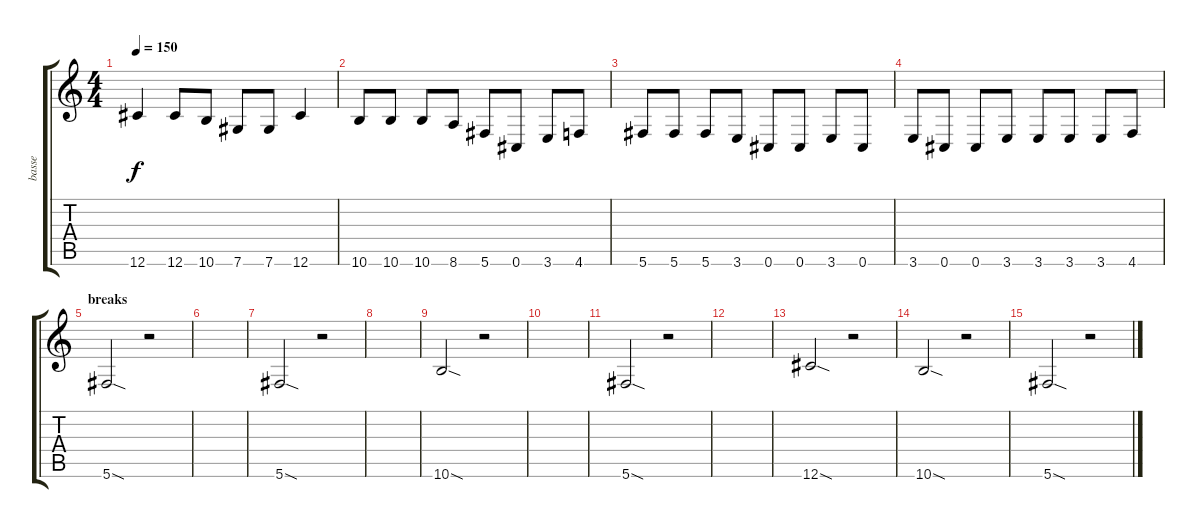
\track ("basse" "basse") {instrument electricbassfinger}
\staff {score tabs}
\tuning (Eb4 Bb3 Gb3 Db3 Ab2 Db2) {hide}
\ts (4 4)
\tempo 150
\clef g2
\ks c
12.6.4{dy f} 12.6.8 10.6.8 7.6.8 7.6.8 12.6.4 |
10.6.8 10.6.8 10.6.8 8.6.8 5.6.8 0.6.8 3.6.8 4.6.8 |
5.6.8 5.6.8 5.6.8 3.6.8 0.6.8 0.6.8 3.6.8 0.6.8 |
3.6.8 0.6.8 0.6.8 3.6.8 3.6.8 3.6.8 3.6.8 4.6.8 |
\section ("" "breaks")
5.6{sod}.2 r.2 |
|
5.6{sod}.2 r.2 |
|
10.6{sod}.2 r.2 |
|
5.6{sod}.2 r.2 |
|
12.6{sod}.2 r.2 |
10.6{sod}.2 r.2 |
5.6{sod}.2 r.2
